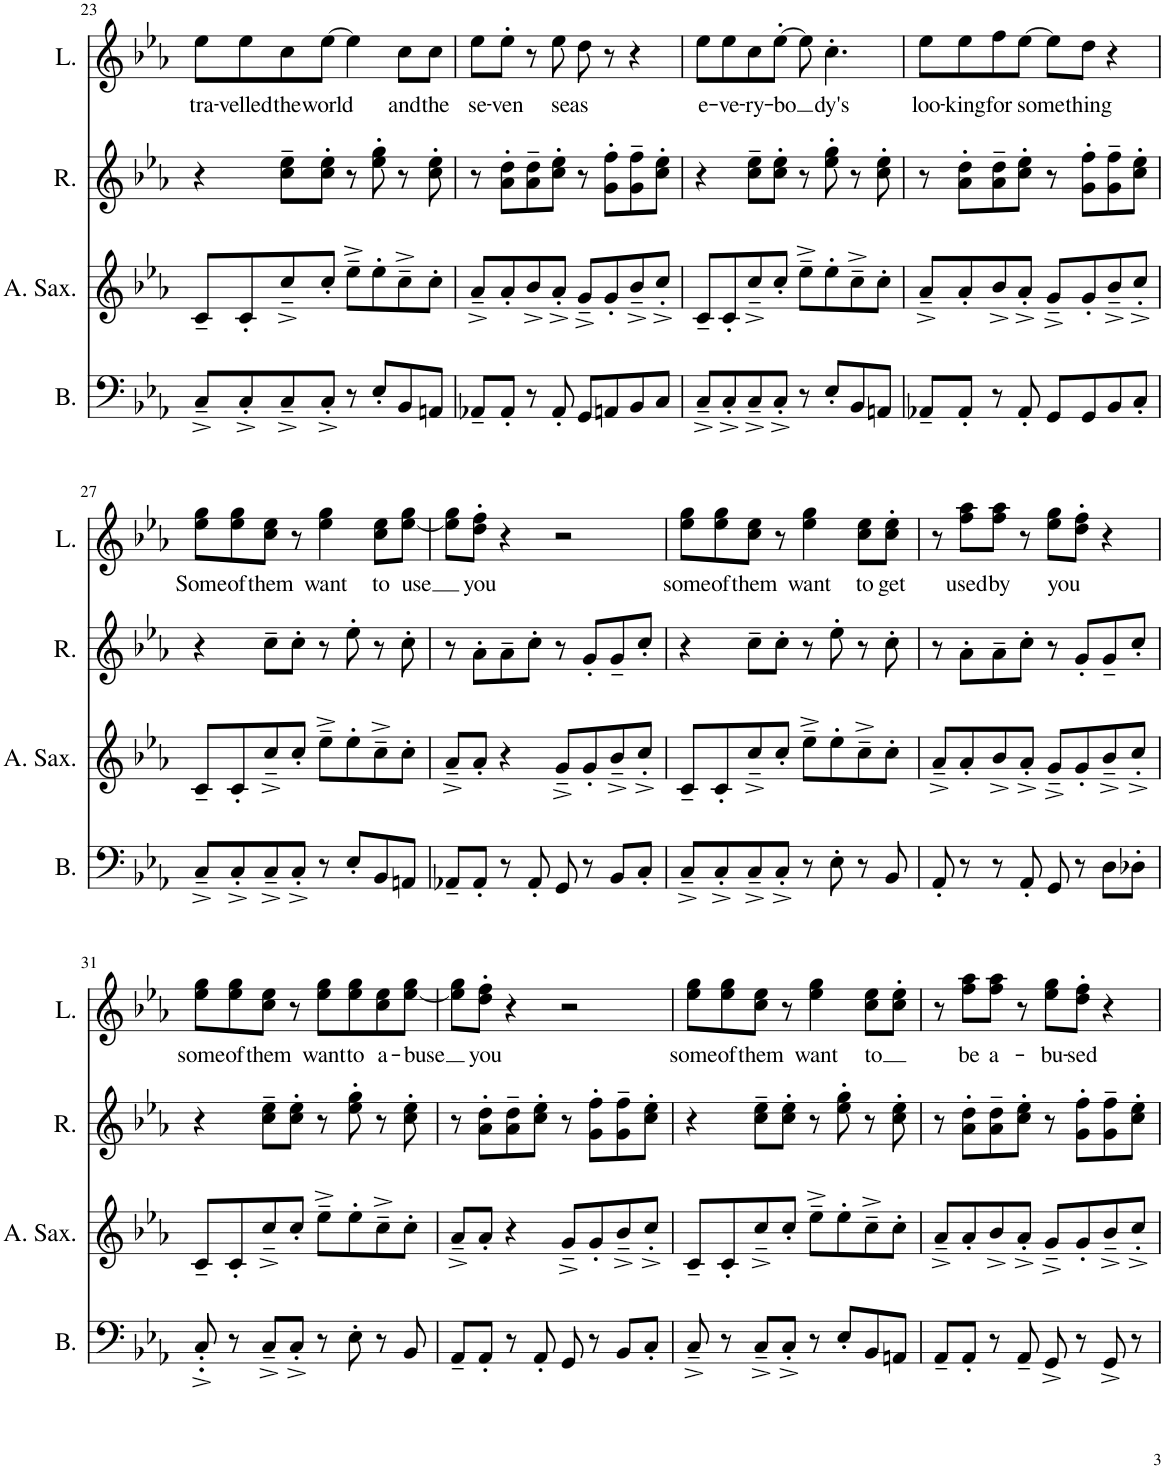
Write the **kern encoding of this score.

**kern	**kern	**kern	**kern	**text
*part4	*part3	*part2	*part1	*part1
*staff4	*staff3	*staff2	*staff1	*staff1
*I"Bass	*I"Arpeggio	*I"Riff	*I"Lead	*
*I'B.	*	*I'R.	*I'L.	*
!!LO:PB:g=z
*clefF4	*clefG2	*clefG2	*clefG2	*
*	*Trd5c9	*Trd5c9	*Trd1c2	*
*k[b-e-a-]	*k[b-e-a-]	*k[b-e-a-]	*k[b-e-a-]	*
*M4/4	*M4/4	*M4/4	*M4/4	*
*met(c)	*met(c)	*met(c)	*met(c)	*
=23	=23	=23	=23	=23
!	!	!	!	!LO:LY:b
8C~^/L	8c~/L	4r	8ee-\L	tra-
!	!	!	!	!LO:LY:b
8C'^/	8c'/	.	8ee-\	-velled
!	!	!	!	!LO:LY:b
8C~^/	8cc~^/	8cc\~ 8ee-\~L	8cc\	the
!	!	!	!	!LO:LY:b
8C'^/J	8cc'/J	8cc\' 8ee-\'J	[8ee-\J	world
8r	8ee-~^\L	8r	4ee-\]	.
8E-'/L	8ee-'\	8ee-\' 8gg\'	.	.
!	!	!	!	!LO:LY:b
8BB-/	8cc~^\	8r	8cc\L	and
!	!	!	!	!LO:LY:b
8AAn/J	8cc'\J	8cc\' 8ee-\'	8cc\J	the
=24	=24	=24	=24	=24
!	!	!	!	!LO:LY:b
8AA-X~/L	8a-~^/L	8r	8ee-\L	se-
!	!	!	!	!LO:LY:b
8AA-'/J	8a-'/	8a-\' 8dd\'L	8ee-'\J	-ven
8r	8b-^/	8a-\~ 8dd\~	8r	.
!	!	!	!	!LO:LY:b
8AA-'/	8a-'^/J	8cc\' 8ee-\'J	8ee-\	seas
8GG/L	8g~^/L	8r	8dd\	.
8AAn/	8g'/	8g\' 8ff\'L	8r	.
8BB-/	8b-~^/	8g\~ 8ff\~	4r	.
8C/J	8cc'^/J	8cc\' 8ee-\'J	.	.
=25	=25	=25	=25	=25
!	!	!	!	!LO:LY:b
8C~^/L	8c~/L	4r	8ee-\L	e-
!	!	!	!	!LO:LY:b
8C'^/	8c'/	.	8ee-\	-ve-
!	!	!	!	!LO:LY:b
8C~^/	8cc~^/	8cc\~ 8ee-\~L	8cc\	ry-
!	!	!	!	!LO:LY:b
8C'^/J	8cc'/J	8cc\' 8ee-\'J	[8ee-'\J	-bo
8r	8ee-~^\L	8r	8ee-\]	.
!	!	!	!	!LO:LY:b
8E-'/L	8ee-'\	8ee-\' 8gg\'	4.cc'\	dy's
8BB-/	8cc~^\	8r	.	.
8AAn/J	8cc'\J	8cc\' 8ee-\'	.	.
=26	=26	=26	=26	=26
!	!	!	!	!LO:LY:b
8AA-X~/L	8a-~^/L	8r	8ee-\L	loo-
!	!	!	!	!LO:LY:b
8AA-'/J	8a-'/	8a-\' 8dd\'L	8ee-\	-king
!	!	!	!	!LO:LY:b
8r	8b-^/	8a-\~ 8dd\~	8ff\	for
!	!	!	!	!LO:LY:b
8AA-'/	8a-'^/J	8cc\' 8ee-\'J	[8ee-\J	-some
8GG/L	8g~^/L	8r	8ee-\L]	.
!	!	!	!	!LO:LY:b
8GG/	8g'/	8g\' 8ff\'L	8dd\J	thing
8BB-/	8b-~^/	8g\~ 8ff\~	4r	.
8C'/J	8cc'^/J	8cc\' 8ee-\'J	.	.
!!LO:LB:g=z
=27	=27	=27	=27	=27
!	!	!	!	!LO:LY:b
8C~^/L	8c~/L	4r	8ee-\ 8gg\L	Some
!	!	!	!	!LO:LY:b
8C'^/	8c'/	.	8ee-\ 8gg\	of
!	!	!	!	!LO:LY:b
8C~^/	8cc~^/	8cc~\L	8cc\ 8ee-\J	them
8C'^/J	8cc'/J	8cc'\J	8r	.
!	!	!	!	!LO:LY:b
8r	8ee-~^\L	8r	4ee-\ 4gg\	want
8E-'/L	8ee-'\	8ee-'\	.	.
!	!	!	!	!LO:LY:b
8BB-/	8cc~^\	8r	8cc\ 8ee-\L	to
!	!	!	!	!LO:LY:b
8AAn/J	8cc'\J	8cc'\	[8ee-\ 8gg\J	use
=28	=28	=28	=28	=28
8AA-X~/L	8a-~^/L	8r	8ee-\] 8gg\L	.
!	!	!	!	!LO:LY:b
8AA-'/J	8a-'/J	8a-'\L	8dd\' 8ff\'J	you
8r	4r	8a-~\	4r	.
8AA-'/	.	8cc'\J	.	.
8GG/	8g~^/L	8r	2r	.
8r	8g'/	8g'/L	.	.
8BB-/L	8b-~^/	8g~/	.	.
8C'/J	8cc'^/J	8cc'/J	.	.
=29	=29	=29	=29	=29
!	!	!	!	!LO:LY:b
8C~^/L	8c~/L	4r	8ee-\ 8gg\L	some
!	!	!	!	!LO:LY:b
8C'^/	8c'/	.	8ee-\ 8gg\	of
!	!	!	!	!LO:LY:b
8C~^/	8cc~^/	8cc~\L	8cc\ 8ee-\J	them
8C'^/J	8cc'/J	8cc'\J	8r	.
!	!	!	!	!LO:LY:b
8r	8ee-~^\L	8r	4ee-\ 4gg\	want
8E-'\	8ee-'\	8ee-'\	.	.
!	!	!	!	!LO:LY:b
8r	8cc~^\	8r	8cc\ 8ee-\L	to
!	!	!	!	!LO:LY:b
8BB-/	8cc'\J	8cc'\	8cc\' 8ee-\'J	get
=30	=30	=30	=30	=30
8AA-'/	8a-~^/L	8r	8r	.
!	!	!	!	!LO:LY:b
8r	8a-'/	8a-'\L	8ff\ 8aa-\L	used
!	!	!	!	!LO:LY:b
8r	8b-^/	8a-~\	8ff\ 8aa-\J	by
8AA-'/	8a-'^/J	8cc'\J	8r	.
!	!	!	!	!LO:LY:b
8GG/	8g~^/L	8r	8ee-\ 8gg\L	you
8r	8g'/	8g'/L	8dd\' 8ff\'J	.
8D\L	8b-~^/	8g~/	4r	.
8D-X'\J	8cc'^/J	8cc'/J	.	.
!!LO:LB:g=z
=31	=31	=31	=31	=31
!	!	!	!	!LO:LY:b
8C'^</	8c~/L	4r	8ee-\ 8gg\L	some
!	!	!	!	!LO:LY:b
8r	8c'/	.	8ee-\ 8gg\	of
!	!	!	!	!LO:LY:b
8C~^/L	8cc~^/	8cc\~ 8ee-\~L	8cc\ 8ee-\J	them
8C'^/J	8cc'/J	8cc\' 8ee-\'J	8r	.
!	!	!	!	!LO:LY:b
8r	8ee-~^\L	8r	8ee-\ 8gg\L	want
!	!	!	!	!LO:LY:b
8E-'\	8ee-'\	8ee-\' 8gg\'	8ee-\ 8gg\	to
!	!	!	!	!LO:LY:b
8r	8cc~^\	8r	8cc\ 8ee-\	a-
!	!	!	!	!LO:LY:b
8BB-/	8cc'\J	8cc\' 8ee-\'	[8ee-\ 8gg\J	-buse
=32	=32	=32	=32	=32
8AA-~/L	8a-~^/L	8r	8ee-\] 8gg\L	.
!	!	!	!	!LO:LY:b
8AA-'/J	8a-'/J	8a-\' 8dd\'L	8dd\' 8ff\'J	you
8r	4r	8a-\~ 8dd\~	4r	.
8AA-'/	.	8cc\' 8ee-\'J	.	.
8GG/	8g~^/L	8r	2r	.
8r	8g'/	8g\' 8ff\'L	.	.
8BB-/L	8b-~^/	8g\~ 8ff\~	.	.
8C'/J	8cc'^/J	8cc\' 8ee-\'J	.	.
=33	=33	=33	=33	=33
!	!	!	!	!LO:LY:b
8C~^/	8c~/L	4r	8ee-\ 8gg\L	some
!	!	!	!	!LO:LY:b
8r	8c'/	.	8ee-\ 8gg\	of
!	!	!	!	!LO:LY:b
8C~^/L	8cc~^/	8cc\~ 8ee-\~L	8cc\ 8ee-\J	them
8C'^/J	8cc'/J	8cc\' 8ee-\'J	8r	.
!	!	!	!	!LO:LY:b
8r	8ee-~^\L	8r	4ee-\ 4gg\	want
8E-'/L	8ee-'\	8ee-\' 8gg\'	.	.
!	!	!	!	!LO:LY:b
8BB-/	8cc~^\	8r	8cc\ 8ee-\L	to
8AAn/J	8cc'\J	8cc\' 8ee-\'	8cc\' 8ee-\'J	.
=34	=34	=34	=34	=34
8AA-~/L	8a-~^/L	8r	8r	.
!	!	!	!	!LO:LY:b
8AA-'/J	8a-'/	8a-\' 8dd\'L	8ff\ 8aa-\L	be
!	!	!	!	!LO:LY:b
8r	8b-^/	8a-\~ 8dd\~	8ff\ 8aa-\J	a-
8AA-~/	8a-'^/J	8cc\' 8ee-\'J	8r	.
!	!	!	!	!LO:LY:b
8GG^/	8g~^/L	8r	8ee-\ 8gg\L	-bu-
!	!	!	!	!LO:LY:b
8r	8g'/	8g\' 8ff\'L	8dd\' 8ff\'J	-sed
8GG^/	8b-~^/	8g\~ 8ff\~	4r	.
8r	8cc'^/J	8cc\' 8ee-\'J	.	.
=	=	=	=	=
*-	*-	*-	*-	*-
